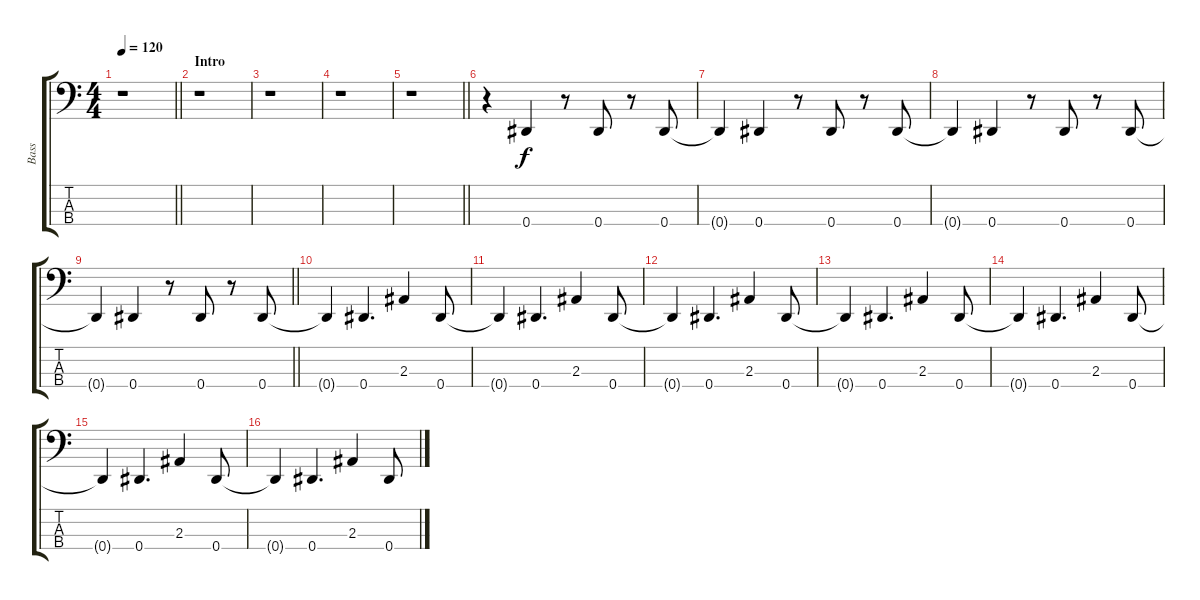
\track ("Bass" "Bass") {instrument electricbassfinger}
\staff {score tabs}
\tuning (Gb2 Db2 Ab1 Eb1) {hide}
\ts (4 4)
\tempo 120
\clef f4
\barLineRight lightlight
\ks c
r.1{dy f instrument electricbassfinger} |
\section ("" "Intro")
r.1 |
r.1 |
r.1 |
\barLineRight lightlight
r.1 |
r.4 0.4.4 r.8 0.4.8 r.8 0.4.8 |
0.4{t}.4 0.4.4 r.8 0.4.8 r.8 0.4.8 |
0.4{t}.4 0.4.4 r.8 0.4.8 r.8 0.4.8 |
\barLineRight lightlight
0.4{t}.4 0.4.4 r.8 0.4.8 r.8 0.4.8 |
0.4{t}.4 0.4.4{d} 2.3.4 0.4.8 |
0.4{t}.4 0.4.4{d} 2.3.4 0.4.8 |
0.4{t}.4 0.4.4{d} 2.3.4 0.4.8 |
0.4{t}.4 0.4.4{d} 2.3.4 0.4.8 |
0.4{t}.4 0.4.4{d} 2.3.4 0.4.8 |
0.4{t}.4 0.4.4{d} 2.3.4 0.4.8 |
0.4{t}.4 0.4.4{d} 2.3.4 0.4.8
